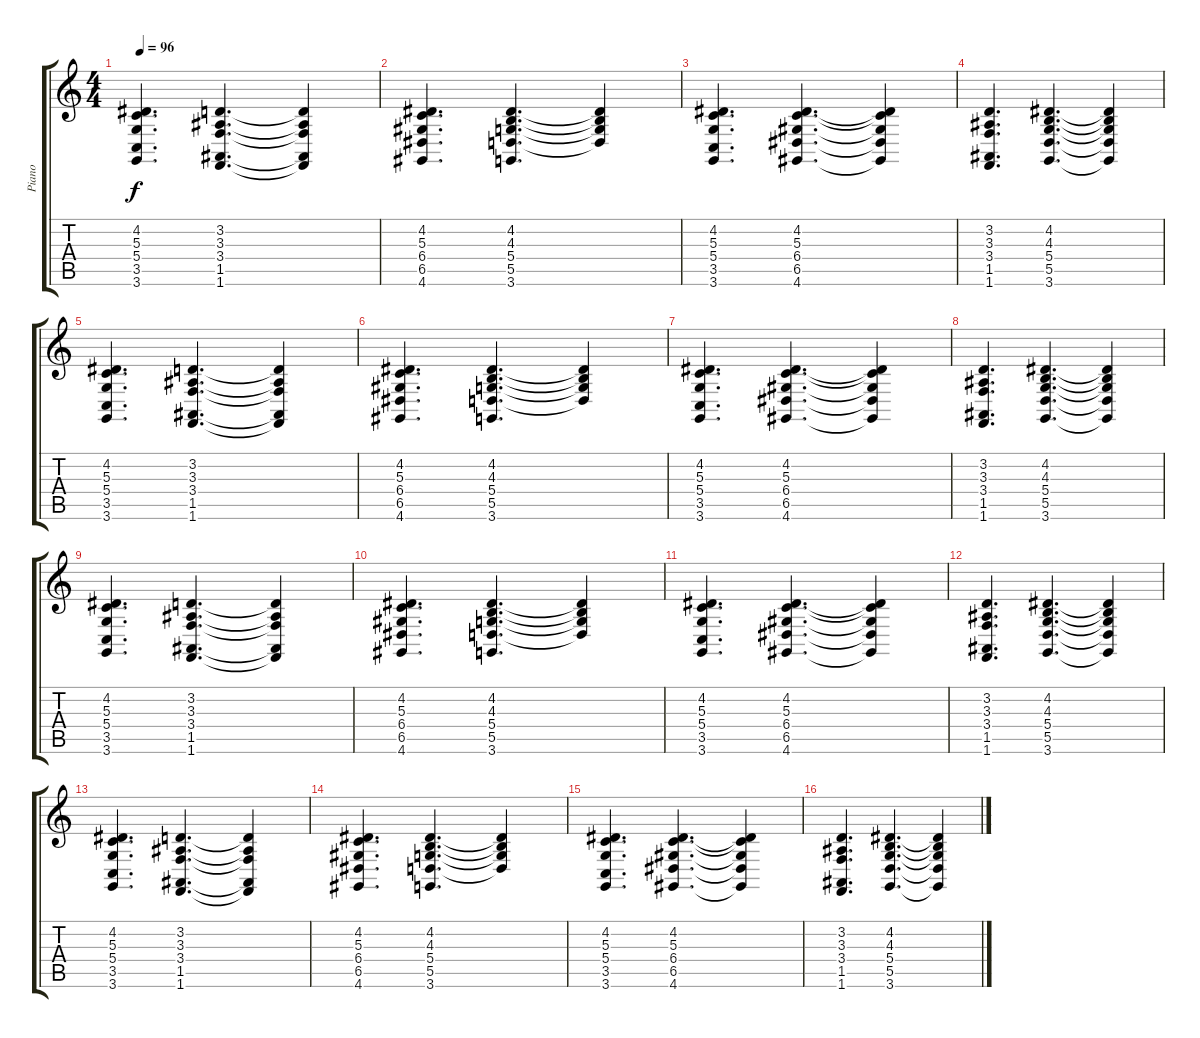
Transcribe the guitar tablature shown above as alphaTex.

\track ("Piano" "Piano") {instrument acousticgrandpiano}
\staff {score tabs}
\tuning (E4 B3 G3 D3 A2 E2) {hide}
\ts (4 4)
\tempo 96
\clef g2
\ks c
(4.2 5.3 5.4 3.5 3.6).4{d dy f} (3.2 3.3 3.4 1.5 1.6).4{d} (3.2{t} 3.3{t} 3.4{t} 1.5{t} 1.6{t}).4 |
(4.2 5.3 6.4 6.5 4.6).4{d} (4.2 4.3 5.4 5.5 3.6).4{d} (4.2{t} 4.3{t} 5.4{t} 5.5{t}).4 |
(4.2 5.3 5.4 3.5 3.6).4{d} (4.2 5.3 6.4 6.5 4.6).4{d} (4.2{t} 5.3{t} 6.4{t} 6.5{t} 4.6{t}).4 |
(3.2 3.3 3.4 1.5 1.6).4{d} (4.2 4.3 5.4 5.5 3.6).4{d} (4.2{t} 4.3{t} 5.4{t} 5.5{t} 3.6{t}).4 |
(4.2 5.3 5.4 3.5 3.6).4{d} (3.2 3.3 3.4 1.5 1.6).4{d} (3.2{t} 3.3{t} 3.4{t} 1.5{t} 1.6{t}).4 |
(4.2 5.3 6.4 6.5 4.6).4{d} (4.2 4.3 5.4 5.5 3.6).4{d} (4.2{t} 4.3{t} 5.4{t} 5.5{t}).4 |
(4.2 5.3 5.4 3.5 3.6).4{d} (4.2 5.3 6.4 6.5 4.6).4{d} (4.2{t} 5.3{t} 6.4{t} 6.5{t} 4.6{t}).4 |
(3.2 3.3 3.4 1.5 1.6).4{d} (4.2 4.3 5.4 5.5 3.6).4{d} (4.2{t} 4.3{t} 5.4{t} 5.5{t} 3.6{t}).4 |
(4.2 5.3 5.4 3.5 3.6).4{d} (3.2 3.3 3.4 1.5 1.6).4{d} (3.2{t} 3.3{t} 3.4{t} 1.5{t} 1.6{t}).4 |
(4.2 5.3 6.4 6.5 4.6).4{d} (4.2 4.3 5.4 5.5 3.6).4{d} (4.2{t} 4.3{t} 5.4{t} 5.5{t}).4 |
(4.2 5.3 5.4 3.5 3.6).4{d} (4.2 5.3 6.4 6.5 4.6).4{d} (4.2{t} 5.3{t} 6.4{t} 6.5{t} 4.6{t}).4 |
(3.2 3.3 3.4 1.5 1.6).4{d} (4.2 4.3 5.4 5.5 3.6).4{d} (4.2{t} 4.3{t} 5.4{t} 5.5{t} 3.6{t}).4 |
(4.2 5.3 5.4 3.5 3.6).4{d} (3.2 3.3 3.4 1.5 1.6).4{d} (3.2{t} 3.3{t} 3.4{t} 1.5{t} 1.6{t}).4 |
(4.2 5.3 6.4 6.5 4.6).4{d} (4.2 4.3 5.4 5.5 3.6).4{d} (4.2{t} 4.3{t} 5.4{t} 5.5{t}).4 |
(4.2 5.3 5.4 3.5 3.6).4{d} (4.2 5.3 6.4 6.5 4.6).4{d} (4.2{t} 5.3{t} 6.4{t} 6.5{t} 4.6{t}).4 |
(3.2 3.3 3.4 1.5 1.6).4{d} (4.2 4.3 5.4 5.5 3.6).4{d} (4.2{t} 4.3{t} 5.4{t} 5.5{t} 3.6{t}).4
